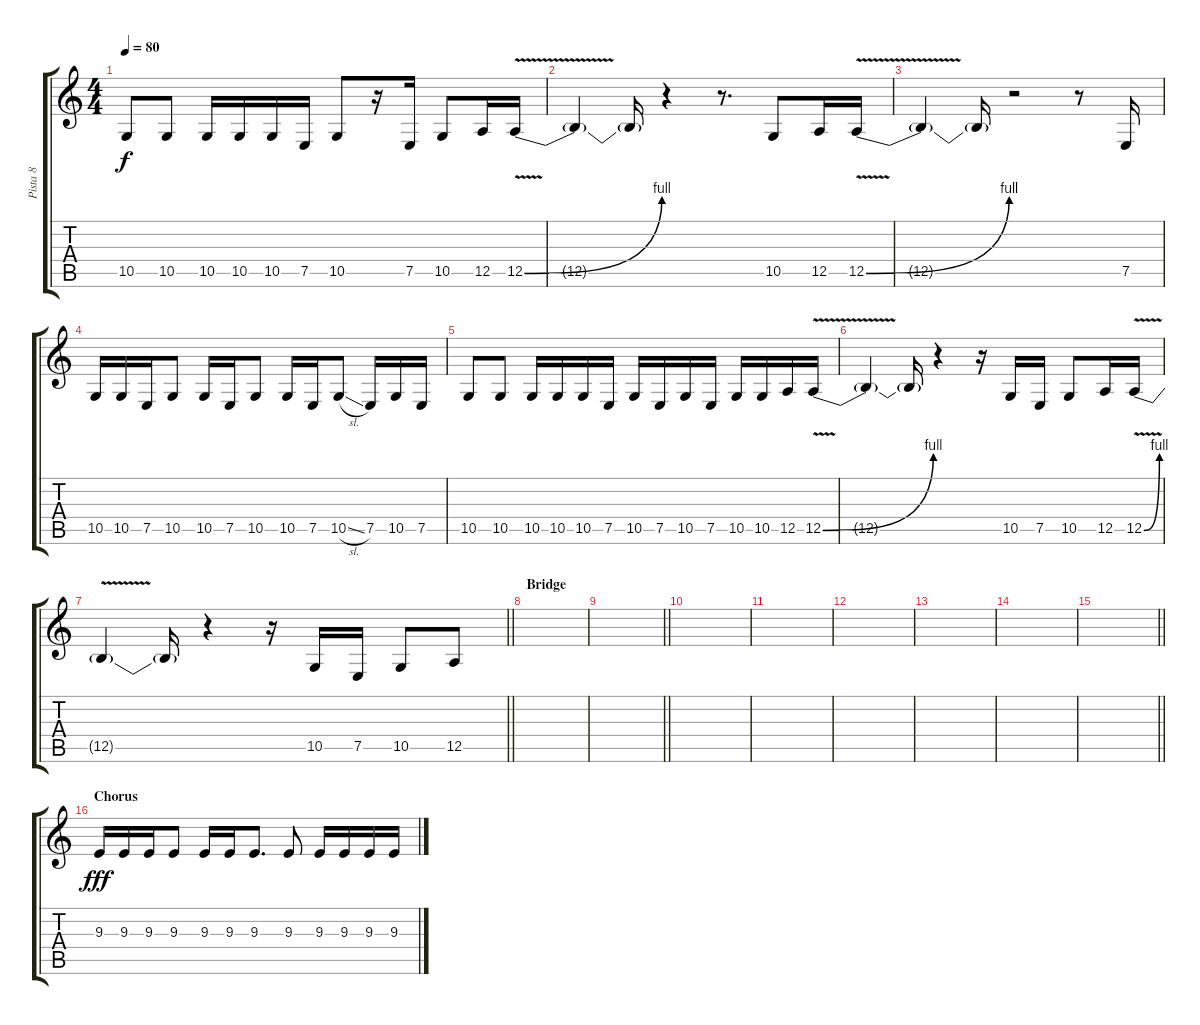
\track ("Pista 8" "Pista 8") {instrument bassoon}
\staff {score tabs}
\tuning (E4 B3 G3 D3 A2 E2) {hide}
\ts (4 4)
\tempo 80
\clef g2
\ks c
10.5.8{dy f} 10.5.8 10.5.16 10.5.16 10.5.16 7.5.16 10.5.8 r.16 7.5.16 10.5.8 12.5.16 12.5{be (bend 0 0 60 4) v}.16 |
12.5{t}.4 12.5{t}.16 r.4 r.8{d} 10.5.8 12.5.16 12.5{be (bend 0 0 60 4) v}.16 |
12.5{t}.4 12.5{t}.16 r.2 r.8 7.5.16 |
10.5.16 10.5.16 7.5.16 10.5.8 10.5.16 7.5.16 10.5.8 10.5.16 7.5.16 10.5{sl}.8 7.5.16 10.5.16 7.5.16 |
10.5.8 10.5.8 10.5.16 10.5.16 10.5.16 7.5.16 10.5.16 7.5.16 10.5.16 7.5.16 10.5.16 10.5.16 12.5.16 12.5{be (bend 0 0 60 4) v}.16 |
12.5{t}.4 12.5{t}.16 r.4 r.16 10.5.16 7.5.16 10.5.8 12.5.16 12.5{be (bend 0 0 60 4) v}.16 |
\barLineRight lightlight
12.5{t}.4 12.5{t}.16 r.4 r.16 10.5.16 7.5.16 10.5.8 12.5.8 |
\section ("" "Bridge")
|
\barLineRight lightlight
|
|
|
|
|
|
\barLineRight lightlight
|
\section ("" "Chorus")
9.3.16{dy fff volume 11} 9.3.16 9.3.16 9.3.8 9.3.16 9.3.16 9.3.8{d} 9.3.8 9.3.16 9.3.16 9.3.16 9.3.16
